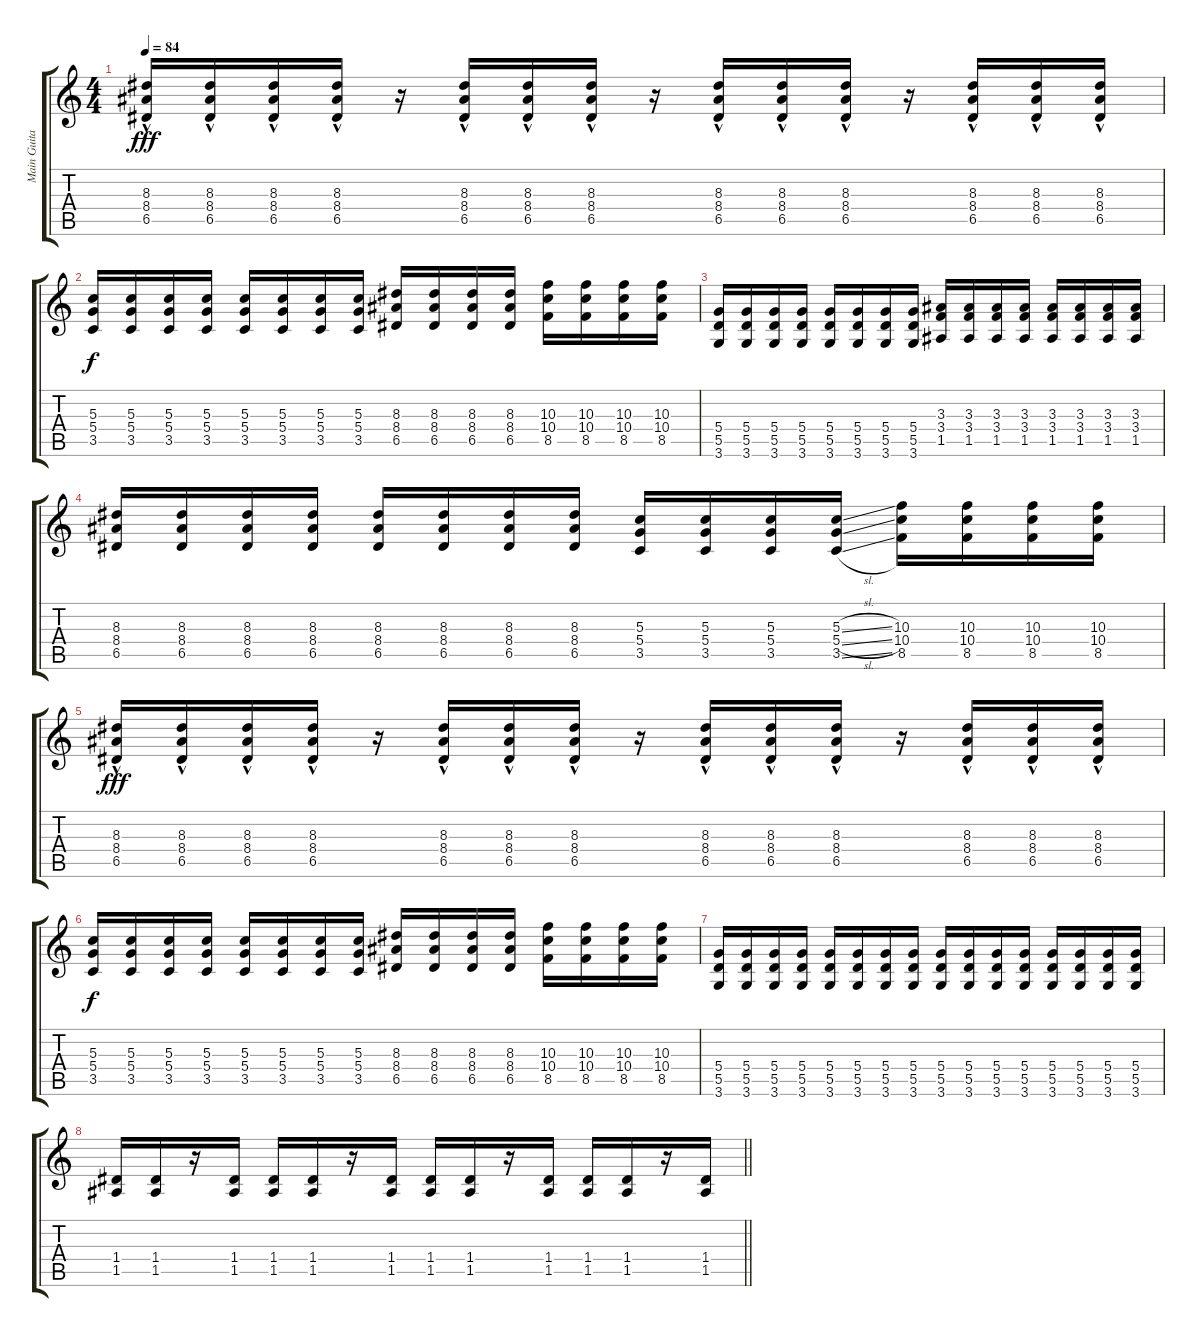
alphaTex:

\track ("Main Guitar" "Main Guita") {instrument overdrivenguitar}
\staff {score tabs}
\tuning (E4 B3 G3 D3 A2 E2) {hide}
\ts (4 4)
\tempo 84
\clef g2
\ks c
(8.3{hac} 8.4{hac} 6.5{hac}).16{dy fff} (8.3{hac} 8.4{hac} 6.5{hac}).16 (8.3{hac} 8.4{hac} 6.5{hac}).16 (8.3{hac} 8.4{hac} 6.5{hac}).16 r.16 (8.3{hac} 8.4{hac} 6.5{hac}).16 (8.3{hac} 8.4{hac} 6.5{hac}).16 (8.3{hac} 8.4{hac} 6.5{hac}).16 r.16 (8.3{hac} 8.4{hac} 6.5{hac}).16 (8.3{hac} 8.4{hac} 6.5{hac}).16 (8.3{hac} 8.4{hac} 6.5{hac}).16 r.16 (8.3{hac} 8.4{hac} 6.5{hac}).16 (8.3{hac} 8.4{hac} 6.5{hac}).16 (8.3{hac} 8.4{hac} 6.5{hac}).16 |
(5.3 5.4 3.5).16{dy f} (5.3 5.4 3.5).16 (5.3 5.4 3.5).16 (5.3 5.4 3.5).16 (5.3 5.4 3.5).16 (5.3 5.4 3.5).16 (5.3 5.4 3.5).16 (5.3 5.4 3.5).16 (8.3 8.4 6.5).16 (8.3 8.4 6.5).16 (8.3 8.4 6.5).16 (8.3 8.4 6.5).16 (10.3 10.4 8.5).16 (10.3 10.4 8.5).16 (10.3 10.4 8.5).16 (10.3 10.4 8.5).16 |
(5.4 5.5 3.6).16 (5.4 5.5 3.6).16 (5.4 5.5 3.6).16 (5.4 5.5 3.6).16 (5.4 5.5 3.6).16 (5.4 5.5 3.6).16 (5.4 5.5 3.6).16 (5.4 5.5 3.6).16 (3.3 3.4 1.5).16 (3.3 3.4 1.5).16 (3.3 3.4 1.5).16 (3.3 3.4 1.5).16 (3.3 3.4 1.5).16 (3.3 3.4 1.5).16 (3.3 3.4 1.5).16 (3.3 3.4 1.5).16 |
(8.3 8.4 6.5).16 (8.3 8.4 6.5).16 (8.3 8.4 6.5).16 (8.3 8.4 6.5).16 (8.3 8.4 6.5).16 (8.3 8.4 6.5).16 (8.3 8.4 6.5).16 (8.3 8.4 6.5).16 (5.3 5.4 3.5).16 (5.3 5.4 3.5).16 (5.3 5.4 3.5).16 (5.3{sl} 5.4{sl} 3.5{sl}).16 (10.3 10.4 8.5).16 (10.3 10.4 8.5).16 (10.3 10.4 8.5).16 (10.3 10.4 8.5).16 |
(8.3{hac} 8.4{hac} 6.5{hac}).16{dy fff} (8.3{hac} 8.4{hac} 6.5{hac}).16 (8.3{hac} 8.4{hac} 6.5{hac}).16 (8.3{hac} 8.4{hac} 6.5{hac}).16 r.16 (8.3{hac} 8.4{hac} 6.5{hac}).16 (8.3{hac} 8.4{hac} 6.5{hac}).16 (8.3{hac} 8.4{hac} 6.5{hac}).16 r.16 (8.3{hac} 8.4{hac} 6.5{hac}).16 (8.3{hac} 8.4{hac} 6.5{hac}).16 (8.3{hac} 8.4{hac} 6.5{hac}).16 r.16 (8.3{hac} 8.4{hac} 6.5{hac}).16 (8.3{hac} 8.4{hac} 6.5{hac}).16 (8.3{hac} 8.4{hac} 6.5{hac}).16 |
(5.3 5.4 3.5).16{dy f} (5.3 5.4 3.5).16 (5.3 5.4 3.5).16 (5.3 5.4 3.5).16 (5.3 5.4 3.5).16 (5.3 5.4 3.5).16 (5.3 5.4 3.5).16 (5.3 5.4 3.5).16 (8.3 8.4 6.5).16 (8.3 8.4 6.5).16 (8.3 8.4 6.5).16 (8.3 8.4 6.5).16 (10.3 10.4 8.5).16 (10.3 10.4 8.5).16 (10.3 10.4 8.5).16 (10.3 10.4 8.5).16 |
(5.4 5.5 3.6).16 (5.4 5.5 3.6).16 (5.4 5.5 3.6).16 (5.4 5.5 3.6).16 (5.4 5.5 3.6).16 (5.4 5.5 3.6).16 (5.4 5.5 3.6).16 (5.4 5.5 3.6).16 (5.4 5.5 3.6).16 (5.4 5.5 3.6).16 (5.4 5.5 3.6).16 (5.4 5.5 3.6).16 (5.4 5.5 3.6).16 (5.4 5.5 3.6).16 (5.4 5.5 3.6).16 (5.4 5.5 3.6).16 |
\barLineRight lightlight
(1.4 1.5).16 (1.4 1.5).16 r.16 (1.4 1.5).16 (1.4 1.5).16 (1.4 1.5).16 r.16 (1.4 1.5).16 (1.4 1.5).16 (1.4 1.5).16 r.16 (1.4 1.5).16 (1.4 1.5).16 (1.4 1.5).16 r.16 (1.4 1.5).16
